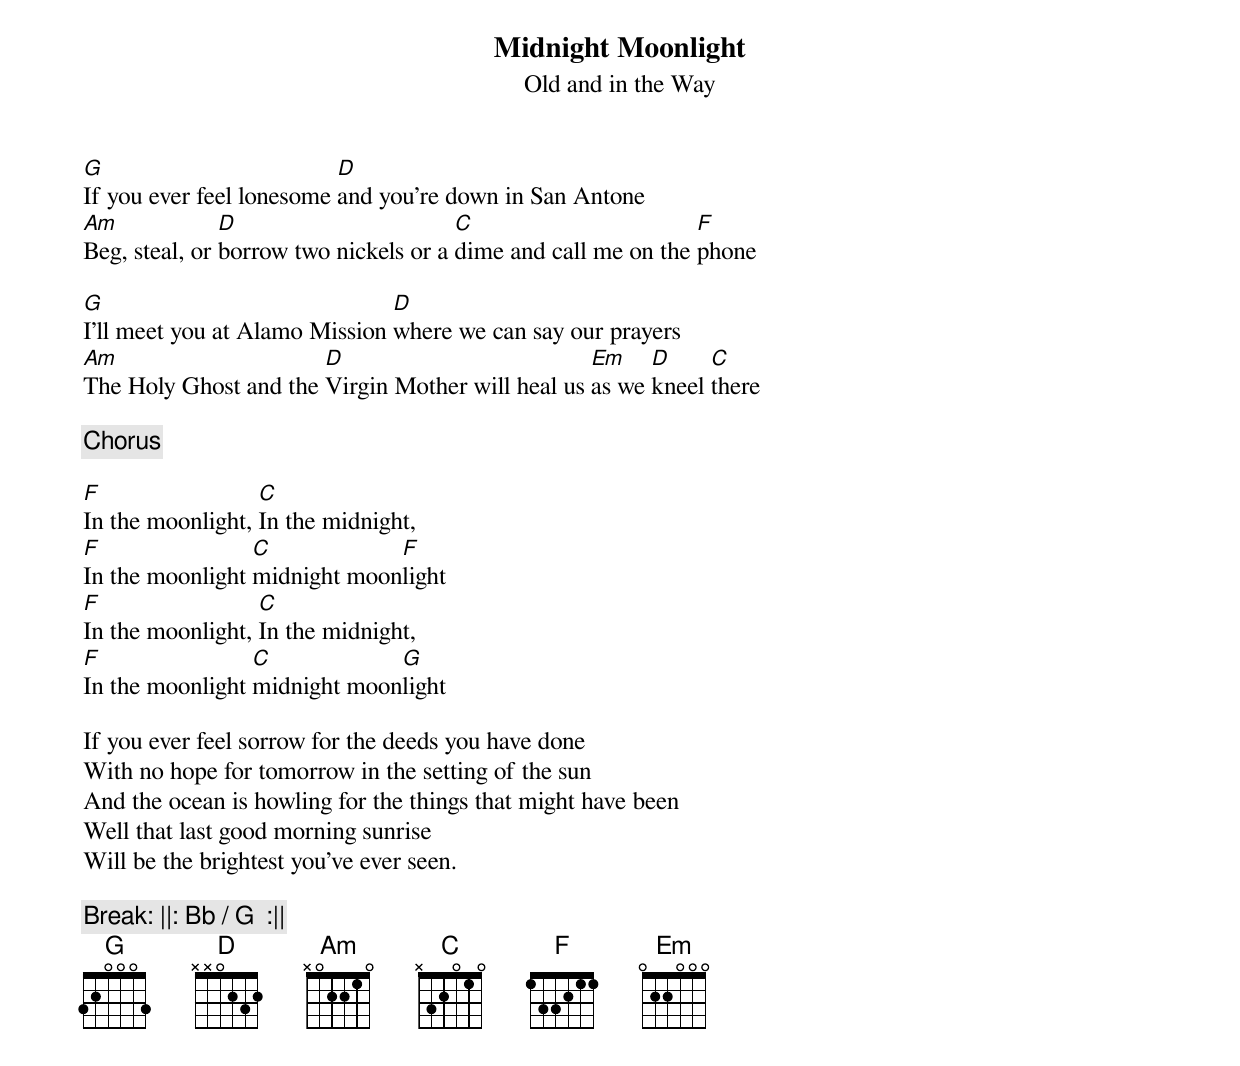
{t:Midnight Moonlight}
{st:Old and in the Way}

[G]If you ever feel lonesome [D]and you're down in San Antone
[Am]Beg, steal, or [D]borrow two nickels or a [C]dime and call me on the [F]phone

[G]I'll meet you at Alamo Mission [D]where we can say our prayers
[Am]The Holy Ghost and the [D]Virgin Mother will heal us [Em]as we [D]kneel [C]there

{c:Chorus}

[F]In the moonlight, [C]In the midnight,
[F]In the moonlight [C]midnight moon[F]light
[F]In the moonlight, [C]In the midnight,
[F]In the moonlight [C]midnight moon[G]light

If you ever feel sorrow for the deeds you have done
With no hope for tomorrow in the setting of the sun
And the ocean is howling for the things that might have been
Well that last good morning sunrise
Will be the brightest you've ever seen.

{c: Break: ||: Bb / G  :||}
